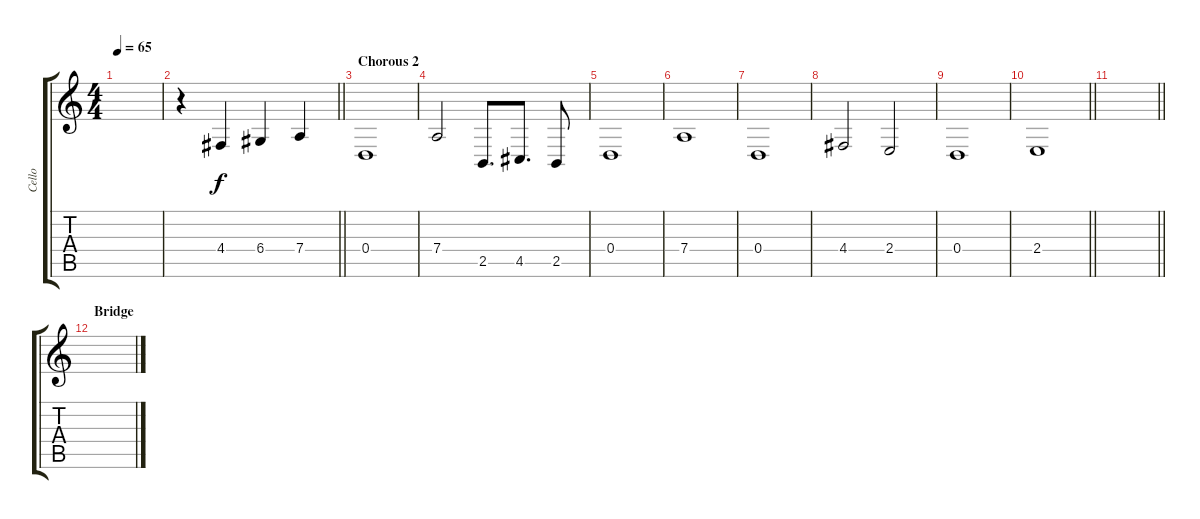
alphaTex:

\track ("Cello" "Cello") {instrument cello}
\staff {score tabs}
\tuning (E4 B3 G3 D3 A2 E2) {hide}
\ts (4 4)
\tempo 65
\clef g2
\ks c
|
\barLineRight lightlight
r.4{volume 10} 4.4.4 6.4.4 7.4.4 |
\section ("" "Chorous 2")
0.4.1{volume 5} |
7.4.2 2.5.8{d} 4.5.8{d} 2.5.8 |
0.4.1 |
7.4.1 |
0.4.1 |
4.4.2 2.4.2 |
0.4.1 |
\barLineRight lightlight
2.4.1{volume 0} |
\section ("" "")
\barLineRight lightlight
|
\section ("" "Bridge")
